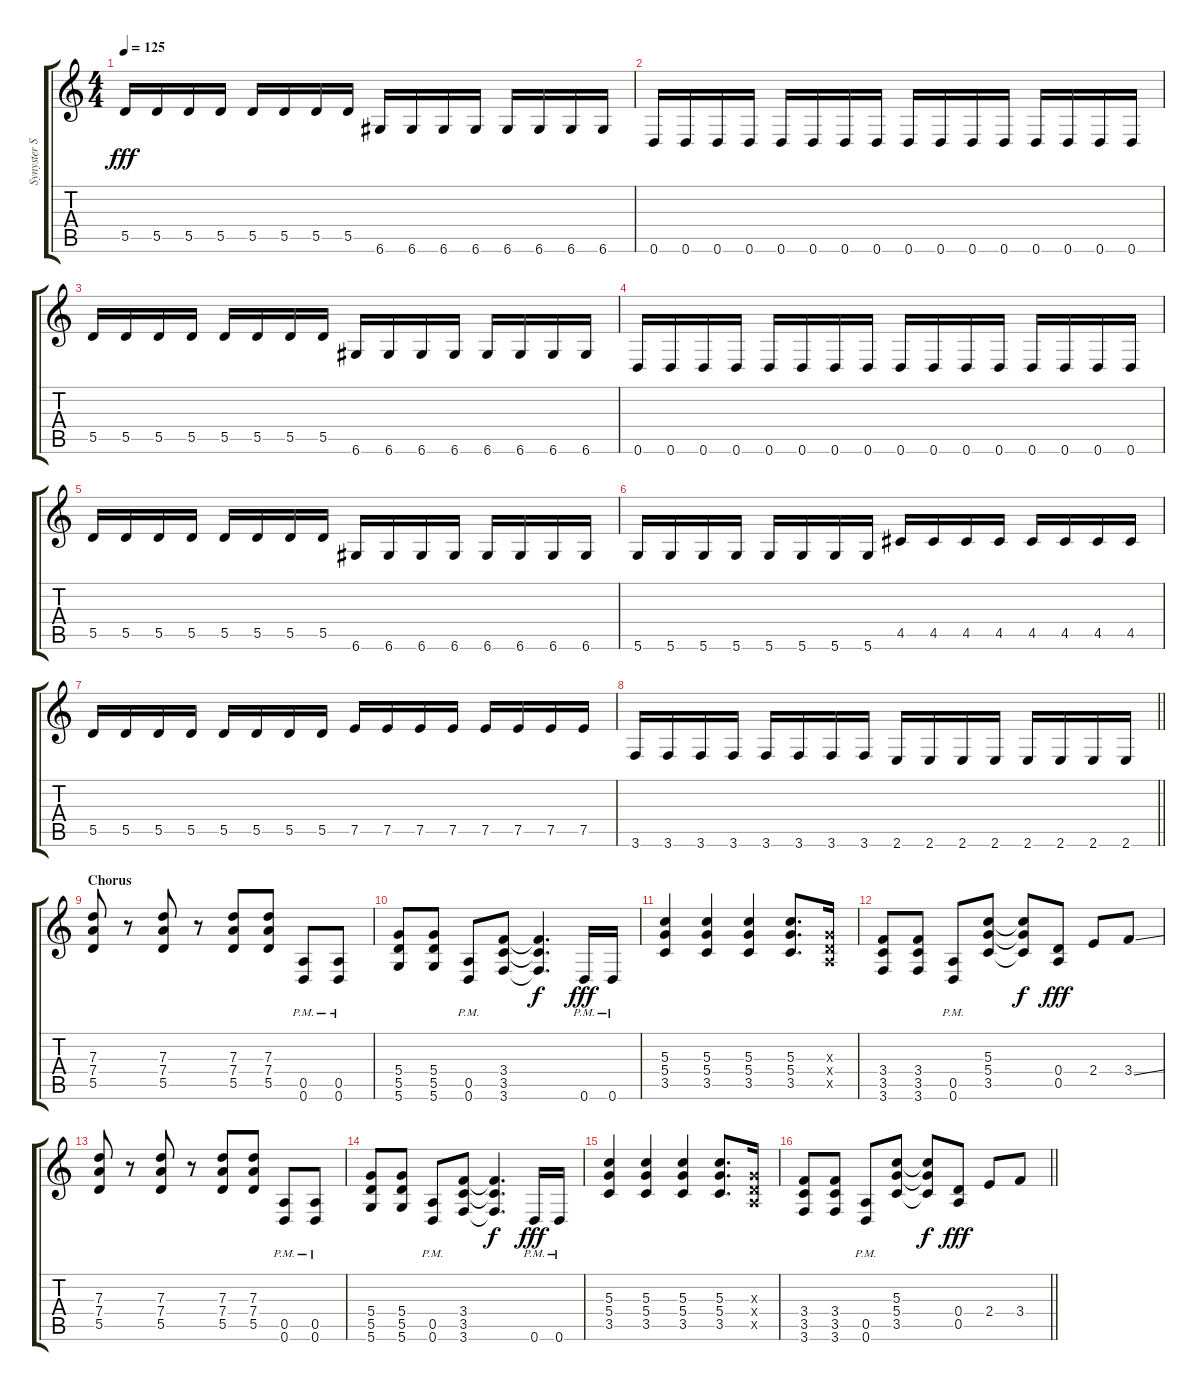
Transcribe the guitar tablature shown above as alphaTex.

\track ("Synyster Solo" "Synyster S") {instrument distortionguitar}
\staff {score tabs}
\tuning (E4 B3 G3 D3 A2 D2) {hide}
\ts (4 4)
\tempo 125
\clef g2
\ks c
5.5.16{dy fff} 5.5.16 5.5.16 5.5.16 5.5.16 5.5.16 5.5.16 5.5.16 6.6.16 6.6.16 6.6.16 6.6.16 6.6.16 6.6.16 6.6.16 6.6.16 |
0.6.16 0.6.16 0.6.16 0.6.16 0.6.16 0.6.16 0.6.16 0.6.16 0.6.16 0.6.16 0.6.16 0.6.16 0.6.16 0.6.16 0.6.16 0.6.16 |
5.5.16 5.5.16 5.5.16 5.5.16 5.5.16 5.5.16 5.5.16 5.5.16 6.6.16 6.6.16 6.6.16 6.6.16 6.6.16 6.6.16 6.6.16 6.6.16 |
0.6.16 0.6.16 0.6.16 0.6.16 0.6.16 0.6.16 0.6.16 0.6.16 0.6.16 0.6.16 0.6.16 0.6.16 0.6.16 0.6.16 0.6.16 0.6.16 |
5.5.16 5.5.16 5.5.16 5.5.16 5.5.16 5.5.16 5.5.16 5.5.16 6.6.16 6.6.16 6.6.16 6.6.16 6.6.16 6.6.16 6.6.16 6.6.16 |
5.6.16 5.6.16 5.6.16 5.6.16 5.6.16 5.6.16 5.6.16 5.6.16 4.5.16 4.5.16 4.5.16 4.5.16 4.5.16 4.5.16 4.5.16 4.5.16 |
5.5.16 5.5.16 5.5.16 5.5.16 5.5.16 5.5.16 5.5.16 5.5.16 7.5.16 7.5.16 7.5.16 7.5.16 7.5.16 7.5.16 7.5.16 7.5.16 |
\barLineRight lightlight
3.6.16 3.6.16 3.6.16 3.6.16 3.6.16 3.6.16 3.6.16 3.6.16 2.6.16 2.6.16 2.6.16 2.6.16 2.6.16 2.6.16 2.6.16 2.6.16 |
\section ("" "Chorus")
(7.3 7.4 5.5).8 r.8 (7.3 7.4 5.5).8 r.8 (7.3 7.4 5.5).8 (7.3 7.4 5.5).8 (0.5{pm} 0.6{pm}).8 (0.5{pm} 0.6{pm}).8 |
(5.4 5.5 5.6).8 (5.4 5.5 5.6).8 (0.5{pm} 0.6{pm}).8 (3.4 3.5 3.6).8 (3.4{t} 3.5{t} 3.6{t}).4{d dy f} 0.6{pm}.16{dy fff} 0.6{pm}.16 |
(5.3 5.4 3.5).4 (5.3 5.4 3.5).4 (5.3 5.4 3.5).4 (5.3 5.4 3.5).8{d} (0.3{x} 0.4{x} 0.5{x}).16 |
(3.4 3.5 3.6).8 (3.4 3.5 3.6).8 (0.5{pm} 0.6{pm}).8 (5.3 5.4 3.5).8 (5.3{t} 5.4{t} 3.5{t}).8{dy f} (0.4 0.5).8{dy fff} 2.4.8 3.4{ss}.8 |
(7.3 7.4 5.5).8 r.8 (7.3 7.4 5.5).8 r.8 (7.3 7.4 5.5).8 (7.3 7.4 5.5).8 (0.5{pm} 0.6{pm}).8 (0.5{pm} 0.6{pm}).8 |
(5.4 5.5 5.6).8 (5.4 5.5 5.6).8 (0.5{pm} 0.6{pm}).8 (3.4 3.5 3.6).8 (3.4{t} 3.5{t} 3.6{t}).4{d dy f} 0.6{pm}.16{dy fff} 0.6{pm}.16 |
(5.3 5.4 3.5).4 (5.3 5.4 3.5).4 (5.3 5.4 3.5).4 (5.3 5.4 3.5).8{d} (0.3{x} 0.4{x} 0.5{x}).16 |
\barLineRight lightlight
(3.4 3.5 3.6).8 (3.4 3.5 3.6).8 (0.5{pm} 0.6{pm}).8 (5.3 5.4 3.5).8 (5.3{t} 5.4{t} 3.5{t}).8{dy f} (0.4 0.5).8{dy fff} 2.4.8 3.4.8
